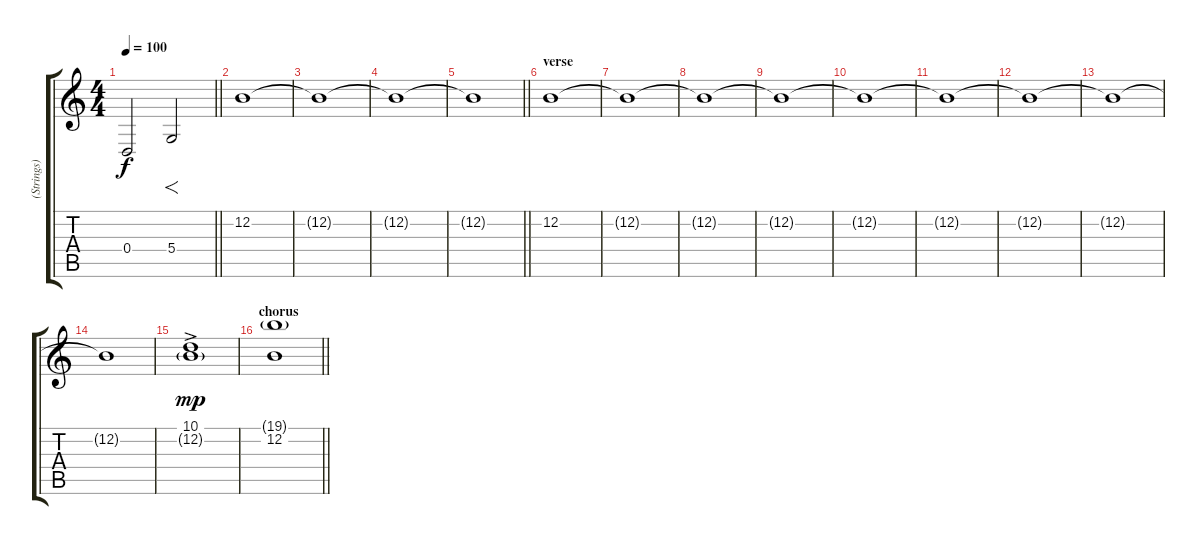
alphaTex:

\track ("(Strings)" "(Strings)") {instrument stringensemble2}
\staff {score tabs}
\tuning (E4 B3 G3 D3 A2 D2) {hide}
\ts (4 4)
\tempo 100
\clef g2
\barLineRight lightlight
\ks c
0.4.2{dy f instrument stringensemble2} 5.4.2{f} |
12.2.1 |
12.2{t}.1 |
12.2{t}.1 |
\barLineRight lightlight
12.2{t}.1 |
\section ("" "verse")
12.2.1 |
12.2{t}.1 |
12.2{t}.1 |
12.2{t}.1 |
12.2{t}.1 |
12.2{t}.1 |
12.2{t}.1 |
12.2{t}.1 |
12.2{t}.1 |
(10.1{ac} 12.2{g}).1{dy mp} |
\section ("" "chorus")
\barLineRight lightlight
(19.1{g} 12.2).1
